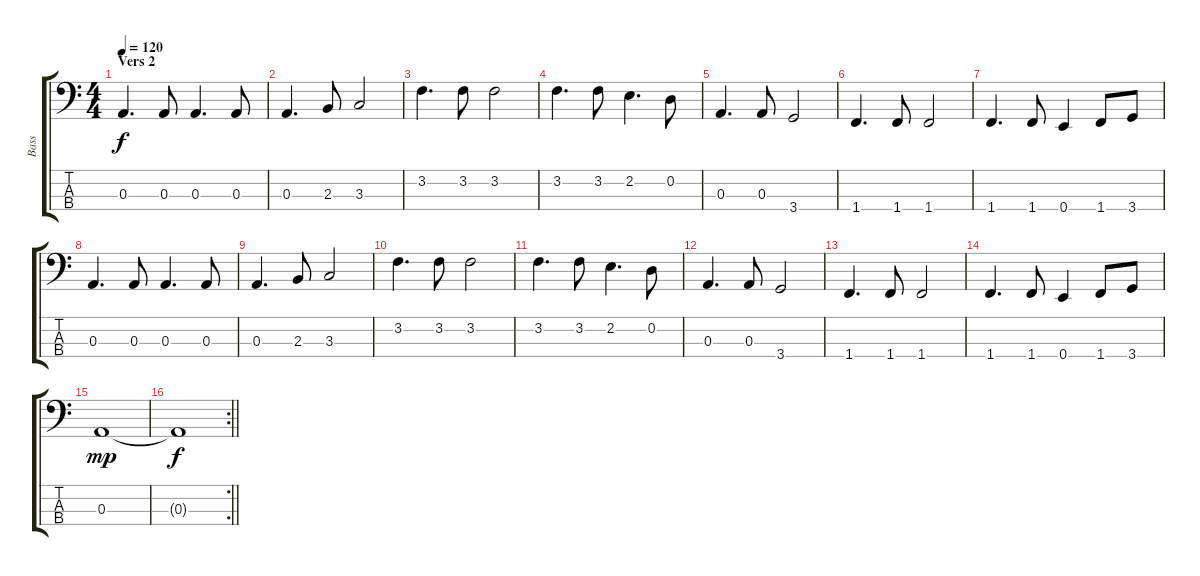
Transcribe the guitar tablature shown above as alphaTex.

\track ("Bass" "Bass") {instrument electricbassfinger}
\staff {score tabs}
\tuning (G2 D2 A1 E1) {hide}
\ts (4 4)
\section ("" "Vers 2")
\tempo 120
\clef f4
\ks c
0.3.4{d dy f} 0.3.8 0.3.4{d} 0.3.8 |
0.3.4{d} 2.3.8 3.3.2 |
3.2.4{d} 3.2.8 3.2.2 |
3.2.4{d} 3.2.8 2.2.4{d} 0.2.8 |
0.3.4{d} 0.3.8 3.4.2 |
1.4.4{d} 1.4.8 1.4.2 |
1.4.4{d} 1.4.8 0.4.4 1.4.8 3.4.8 |
0.3.4{d} 0.3.8 0.3.4{d} 0.3.8 |
0.3.4{d} 2.3.8 3.3.2 |
3.2.4{d} 3.2.8 3.2.2 |
3.2.4{d} 3.2.8 2.2.4{d} 0.2.8 |
0.3.4{d} 0.3.8 3.4.2 |
1.4.4{d} 1.4.8 1.4.2 |
1.4.4{d} 1.4.8 0.4.4 1.4.8 3.4.8 |
0.3.1{dy mp} |
\rc 2
\barLineRight lightlight
0.3{t}.1{dy f}
